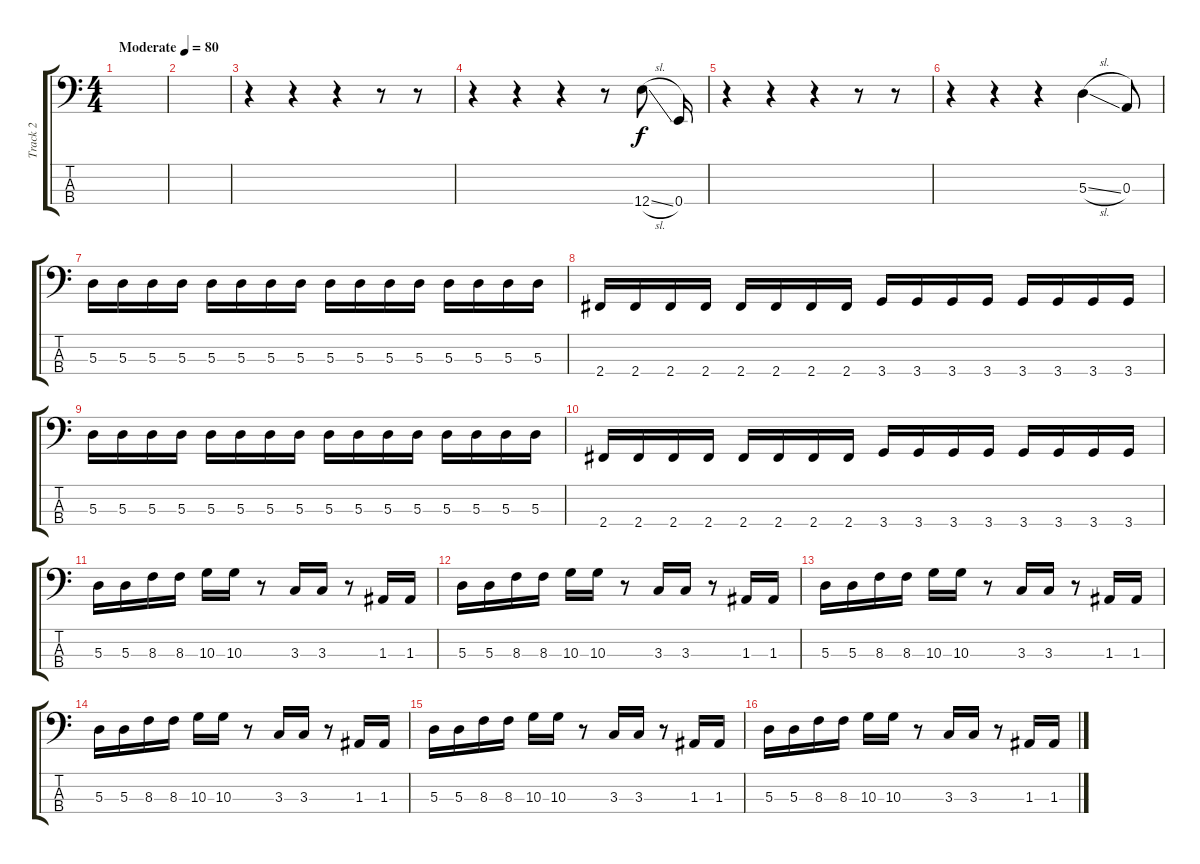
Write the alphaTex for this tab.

\track ("Track 2" "Track 2") {instrument electricbassfinger}
\staff {score tabs}
\tuning (G2 D2 A1 E1) {hide}
\ts (4 4)
\tempo (80 "Moderate")
\clef f4
\ks c
|
|
r.4 r.4 r.4 r.8 r.8 |
r.4 r.4 r.4 r.8 12.4{sl}.8 0.4.16 |
r.4 r.4 r.4 r.8 r.8 |
r.4 r.4 r.4 5.3{sl}.4 0.3.8 |
5.3.16 5.3.16 5.3.16 5.3.16 5.3.16 5.3.16 5.3.16 5.3.16 5.3.16 5.3.16 5.3.16 5.3.16 5.3.16 5.3.16 5.3.16 5.3.16 |
2.4.16 2.4.16 2.4.16 2.4.16 2.4.16 2.4.16 2.4.16 2.4.16 3.4.16 3.4.16 3.4.16 3.4.16 3.4.16 3.4.16 3.4.16 3.4.16 |
5.3.16 5.3.16 5.3.16 5.3.16 5.3.16 5.3.16 5.3.16 5.3.16 5.3.16 5.3.16 5.3.16 5.3.16 5.3.16 5.3.16 5.3.16 5.3.16 |
2.4.16 2.4.16 2.4.16 2.4.16 2.4.16 2.4.16 2.4.16 2.4.16 3.4.16 3.4.16 3.4.16 3.4.16 3.4.16 3.4.16 3.4.16 3.4.16 |
5.3.16 5.3.16 8.3.16 8.3.16 10.3.16 10.3.16 r.8 3.3.16 3.3.16 r.8 1.3.16 1.3.16 |
5.3.16 5.3.16 8.3.16 8.3.16 10.3.16 10.3.16 r.8 3.3.16 3.3.16 r.8 1.3.16 1.3.16 |
5.3.16 5.3.16 8.3.16 8.3.16 10.3.16 10.3.16 r.8 3.3.16 3.3.16 r.8 1.3.16 1.3.16 |
5.3.16 5.3.16 8.3.16 8.3.16 10.3.16 10.3.16 r.8 3.3.16 3.3.16 r.8 1.3.16 1.3.16 |
5.3.16 5.3.16 8.3.16 8.3.16 10.3.16 10.3.16 r.8 3.3.16 3.3.16 r.8 1.3.16 1.3.16 |
5.3.16 5.3.16 8.3.16 8.3.16 10.3.16 10.3.16 r.8 3.3.16 3.3.16 r.8 1.3.16 1.3.16
